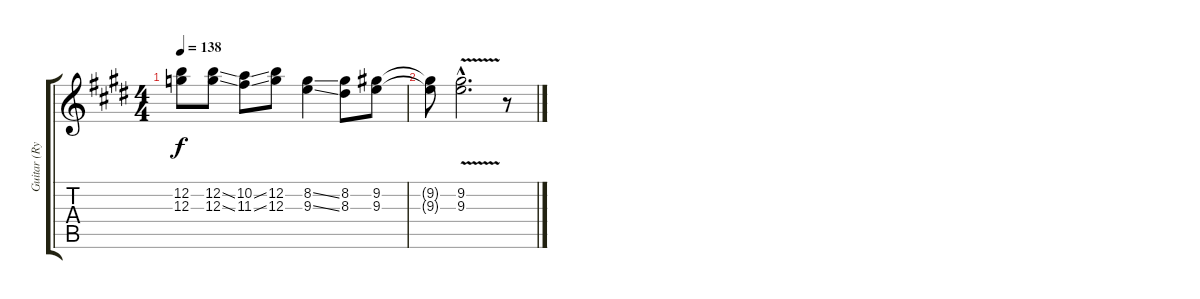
\track ("Guitar (Rythym)" "Guitar (Ry") {instrument overdrivenguitar}
\staff {score tabs}
\tuning (E4 B3 G3 D3 A2 E2) {hide}
\ts (4 4)
\tempo 138
\clef g2
\ks e
(12.2{t} 12.3{t}).8{dy f} (12.2{ss} 12.3{ss}).8 (10.2{ss} 11.3{ss}).8 (12.2 12.3).8 (8.2{ss} 9.3{ss}).4 (8.2 8.3).8 (9.2 9.3).8 |
(9.2{t} 9.3{t}).8 (9.2{v hac} 9.3{hac}).2{d} r.8
